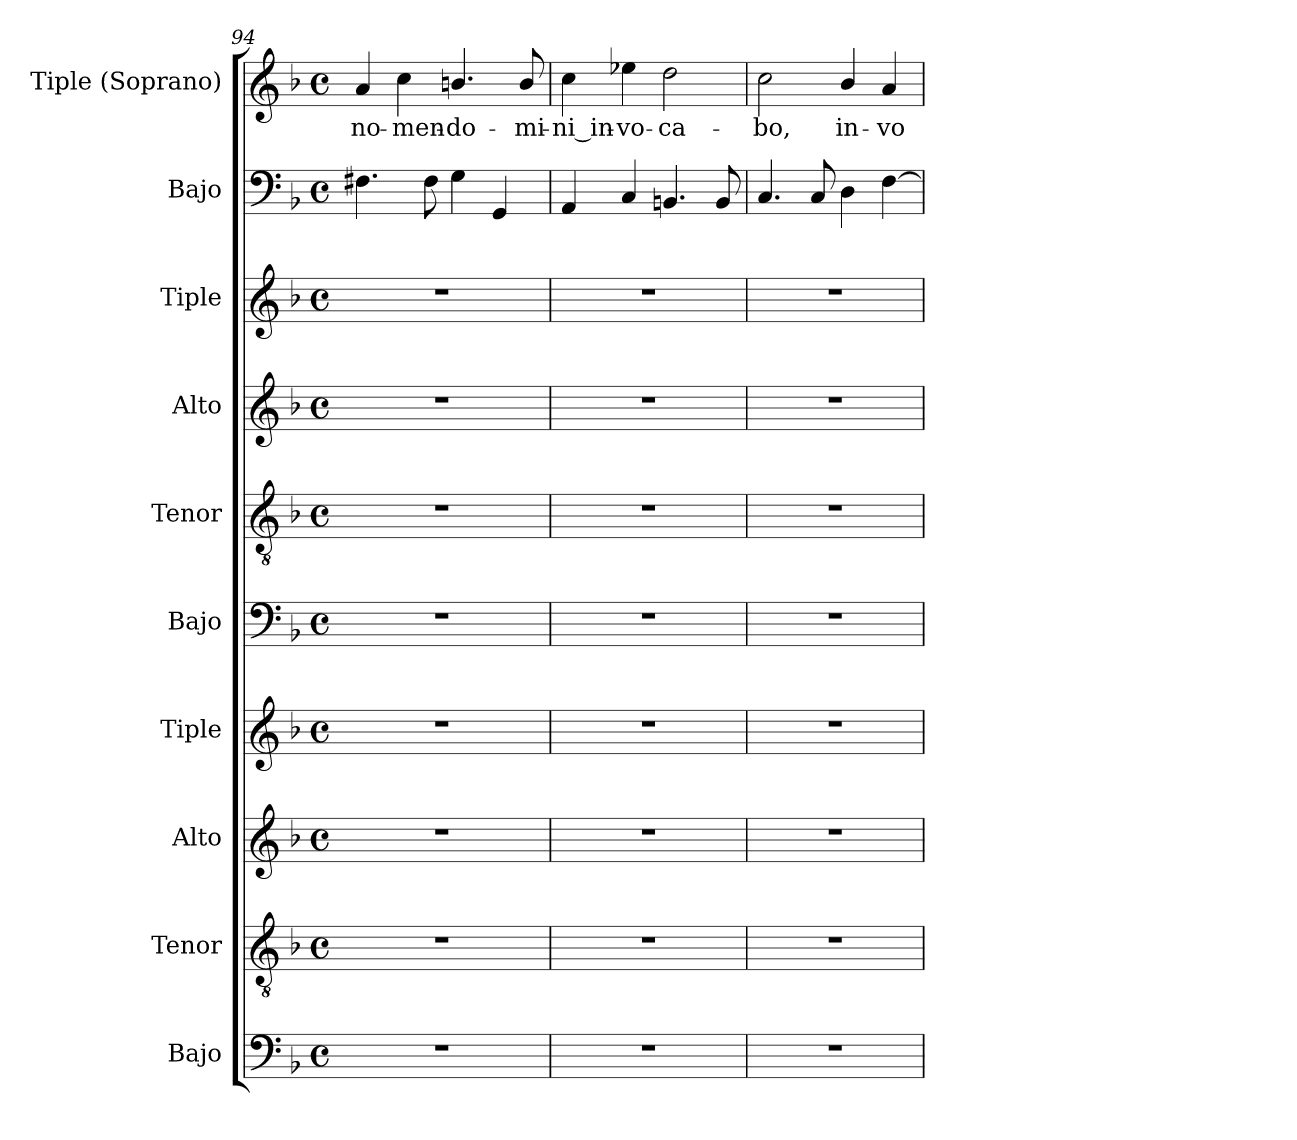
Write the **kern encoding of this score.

**kern	**kern	**kern	**kern	**kern	**kern	**kern	**kern	**kern	**kern	**text
*part10	*part9	*part8	*part7	*part6	*part5	*part4	*part3	*part2	*part1	*part1
*staff10	*staff9	*staff8	*staff7	*staff6	*staff5	*staff4	*staff3	*staff2	*staff1	*staff1
*I"Bajo	*I"Tenor	*I"Alto	*I"Tiple	*I"Bajo	*I"Tenor	*I"Alto	*I"Tiple	*I"Bajo	*I"Tiple (Soprano)	*
*I'B.	*I'T.	*I'A.	*	*I'B.	*I'T.	*I'A.	*	*I'B.	*I'S.	*
*clefF4	*clefGv2	*clefG2	*clefG2	*clefF4	*clefGv2	*clefG2	*clefG2	*clefF4	*clefG2	*
*	*ITrd7c12	*	*	*	*ITrd7c12	*	*	*	*	*
*k[b-]	*k[b-]	*k[b-]	*k[b-]	*k[b-]	*k[b-]	*k[b-]	*k[b-]	*k[b-]	*k[b-]	*
*F:	*F:	*F:	*F:	*F:	*F:	*F:	*F:	*F:	*F:	*
*M4/4	*M4/4	*M4/4	*M4/4	*M4/4	*M4/4	*M4/4	*M4/4	*M4/4	*M4/4	*
*met(c)	*met(c)	*met(c)	*met(c)	*met(c)	*met(c)	*met(c)	*met(c)	*met(c)	*met(c)	*
=94	=94	=94	=94	=94	=94	=94	=94	=94	=94	=94
!	!	!	!	!	!	!	!	!	!	!LO:LY:b:color=#000000
1r	1r	1r	1r	1r	1r	1r	1r	4.F#Xi\	4ai/	no-
!	!	!	!	!	!	!	!	!	!	!LO:LY:b:color=#000000
.	.	.	.	.	.	.	.	.	4cci\	-men-
.	.	.	.	.	.	.	.	8F#i\	.	.
!	!	!	!	!	!	!	!	!	!	!LO:LY:b:color=#000000
.	.	.	.	.	.	.	.	4Gi\	4.bni/	-do-
.	.	.	.	.	.	.	.	4GGi/	.	.
!	!	!	!	!	!	!	!	!	!	!LO:LY:b:color=#000000
.	.	.	.	.	.	.	.	.	8bi/	-mi-
=95	=95	=95	=95	=95	=95	=95	=95	=95	=95	=95
!	!	!	!	!	!	!	!	!	!	!LO:LY:b:color=#000000
1r	1r	1r	1r	1r	1r	1r	1r	4AAi/	4cci\	-ni_in-
!	!	!	!	!	!	!	!	!	!	!LO:LY:b:color=#000000
.	.	.	.	.	.	.	.	4Ci/	4ee-Xi\	-vo-
!	!	!	!	!	!	!	!	!	!	!LO:LY:b:color=#000000
.	.	.	.	.	.	.	.	4.BBni/	2ddi\	-ca-
.	.	.	.	.	.	.	.	8BBi/	.	.
=96	=96	=96	=96	=96	=96	=96	=96	=96	=96	=96
!	!	!	!	!	!	!	!	!	!	!LO:LY:b:color=#000000
1r	1r	1r	1r	1r	1r	1r	1r	4.Ci/	2cci\	-bo,
.	.	.	.	.	.	.	.	8Ci/	.	.
!	!	!	!	!	!	!	!	!	!	!LO:LY:b:color=#000000
.	.	.	.	.	.	.	.	4Di\	4b-i/	in-
!	!	!	!	!	!	!	!	!	!	!LO:LY:b:color=#000000
.	.	.	.	.	.	.	.	[4Fi\	4ai/	-vo-
=	=	=	=	=	=	=	=	=	=	=
*-	*-	*-	*-	*-	*-	*-	*-	*-	*-	*-
